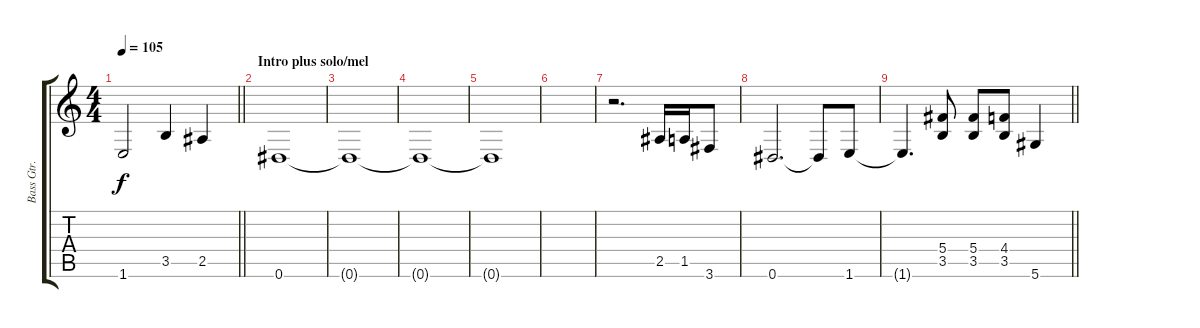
\track ("Bass Gtr." "Bass Gtr.") {instrument electricbassfinger}
\staff {score tabs}
\tuning (Eb4 Bb3 Gb3 Db3 Ab2 Eb2) {hide}
\ts (4 4)
\tempo 105
\clef g2
\barLineRight lightlight
\ks c
1.6.2{dy f} 3.5.4 2.5.4 |
\section ("" "Intro plus solo/mel")
0.6.1 |
0.6{t}.1 |
0.6{t}.1 |
0.6{t}.1 |
|
r.2{d} 2.5.16 1.5.16 3.6.8 |
0.6.2{d} 0.6{t}.8 1.6.8 |
\barLineRight lightlight
1.6{t}.4{d} (5.4 3.5).8 (5.4 3.5).8 (4.4 3.5).8 5.6.4
